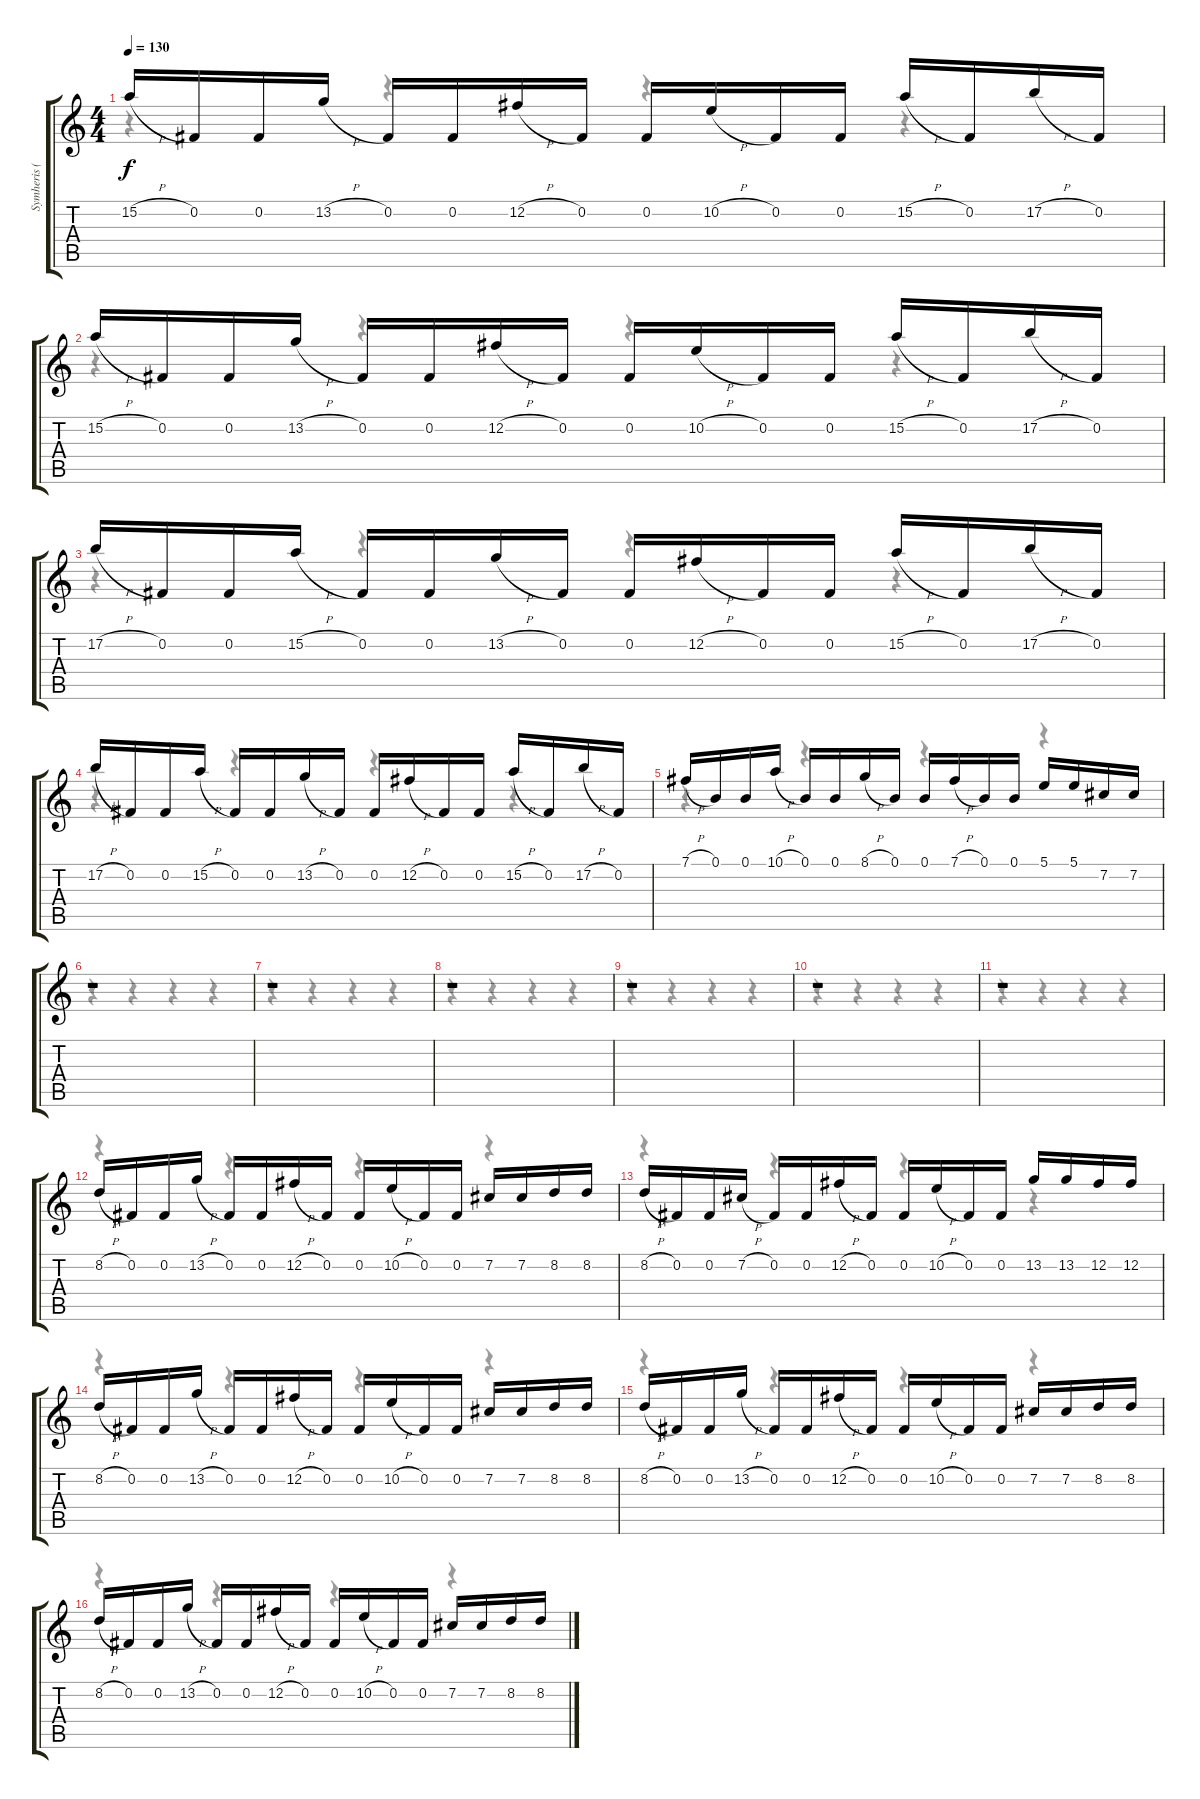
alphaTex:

\track ("Symheris (Harmony)" "Symheris (") {instrument distortionguitar}
\staff {score tabs}
\tuning (B3 Gb3 D3 A2 E2 B1) {hide}
\voice
\ts (4 4)
\tempo 130
\clef g2
\ks c
15.2{h}.16{dy f} 0.2.16 0.2.16 13.2{h}.16 0.2.16 0.2.16 12.2{h}.16 0.2.16 0.2.16 10.2{h}.16 0.2.16 0.2.16 15.2{h}.16 0.2.16 17.2{h}.16 0.2.16 |
15.2{h}.16 0.2.16 0.2.16 13.2{h}.16 0.2.16 0.2.16 12.2{h}.16 0.2.16 0.2.16 10.2{h}.16 0.2.16 0.2.16 15.2{h}.16 0.2.16 17.2{h}.16 0.2.16 |
17.2{h}.16 0.2.16 0.2.16 15.2{h}.16 0.2.16 0.2.16 13.2{h}.16 0.2.16 0.2.16 12.2{h}.16 0.2.16 0.2.16 15.2{h}.16 0.2.16 17.2{h}.16 0.2.16 |
17.2{h}.16 0.2.16 0.2.16 15.2{h}.16 0.2.16 0.2.16 13.2{h}.16 0.2.16 0.2.16 12.2{h}.16 0.2.16 0.2.16 15.2{h}.16 0.2.16 17.2{h}.16 0.2.16 |
7.1{h}.16 0.1.16 0.1.16 10.1{h}.16 0.1.16 0.1.16 8.1{h}.16 0.1.16 0.1.16 7.1{h}.16 0.1.16 0.1.16 5.1.16 5.1.16 7.2.16 7.2.16 |
r.1 |
r.1 |
r.1 |
r.1 |
r.1 |
r.1 |
8.2{h}.16 0.2.16 0.2.16 13.2{h}.16 0.2.16 0.2.16 12.2{h}.16 0.2.16 0.2.16 10.2{h}.16 0.2.16 0.2.16 7.2.16 7.2.16 8.2.16 8.2.16 |
8.2{h}.16 0.2.16 0.2.16 7.2{h}.16 0.2.16 0.2.16 12.2{h}.16 0.2.16 0.2.16 10.2{h}.16 0.2.16 0.2.16 13.2.16 13.2.16 12.2.16 12.2.16 |
8.2{h}.16 0.2.16 0.2.16 13.2{h}.16 0.2.16 0.2.16 12.2{h}.16 0.2.16 0.2.16 10.2{h}.16 0.2.16 0.2.16 7.2.16 7.2.16 8.2.16 8.2.16 |
8.2{h}.16 0.2.16 0.2.16 13.2{h}.16 0.2.16 0.2.16 12.2{h}.16 0.2.16 0.2.16 10.2{h}.16 0.2.16 0.2.16 7.2.16 7.2.16 8.2.16 8.2.16 |
8.2{h}.16 0.2.16 0.2.16 13.2{h}.16 0.2.16 0.2.16 12.2{h}.16 0.2.16 0.2.16 10.2{h}.16 0.2.16 0.2.16 7.2.16 7.2.16 8.2.16 8.2.16
\voice
\clef g2
\ottava regular
\simile none
\ks c
r.4{dy f} r.4 r.4 r.4 |
r.4 r.4 r.4 r.4 |
r.4 r.4 r.4 r.4 |
r.4 r.4 r.4 r.4 |
r.4 r.4 r.4 r.4 |
r.4 r.4 r.4 r.4 |
r.4 r.4 r.4 r.4 |
r.4 r.4 r.4 r.4 |
r.4 r.4 r.4 r.4 |
r.4 r.4 r.4 r.4 |
r.4 r.4 r.4 r.4 |
r.4 r.4 r.4 r.4 |
r.4 r.4 r.4 r.4 |
r.4 r.4 r.4 r.4 |
r.4 r.4 r.4 r.4 |
r.4 r.4 r.4 r.4
